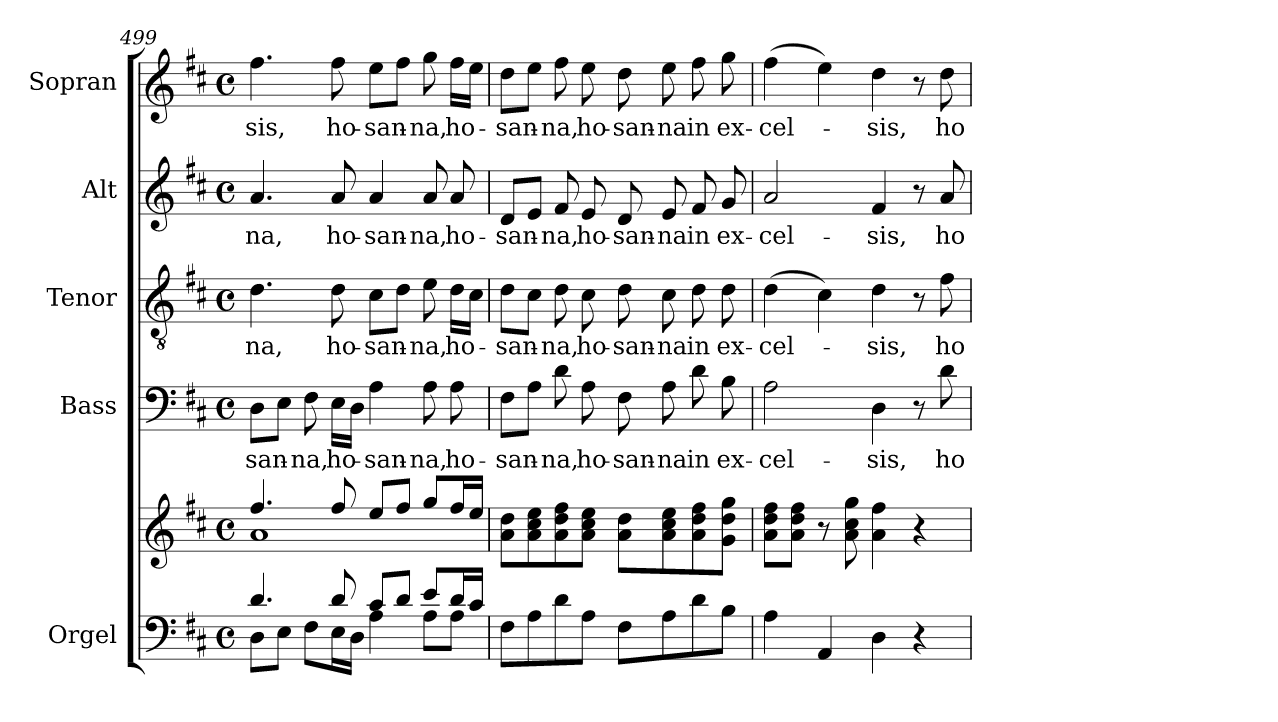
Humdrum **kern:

**kern	**kern	**kern	**text	**kern	**text	**kern	**text	**kern	**text
*part5	*part5	*part4	*part4	*part3	*part3	*part2	*part2	*part1	*part1
*staff6	*staff5	*staff4	*staff4	*staff3	*staff3	*staff2	*staff2	*staff1	*staff1
*I"Orgel	*	*I"Bass	*	*I"Tenor	*	*I"Alt	*	*I"Sopran	*
*I'Org.	*	*I'B	*	*I'T	*	*I'A	*	*I'S	*
*clefF4	*clefG2	*clefF4	*	*clefGv2	*	*clefG2	*	*clefG2	*
*k[f#c#]	*k[f#c#]	*k[f#c#]	*	*k[f#c#]	*	*k[f#c#]	*	*k[f#c#]	*
*D:	*D:	*D:	*	*D:	*	*D:	*	*D:	*
*M4/4	*M4/4	*M4/4	*	*M4/4	*	*M4/4	*	*M4/4	*
*met(c)	*met(c)	*met(c)	*	*met(c)	*	*met(c)	*	*met(c)	*
=499	=499	=499	=499	=499	=499	=499	=499	=499	=499
*^	*^	*	*	*	*	*	*	*	*
!	!	!	!	!	!LO:LY:b	!	!LO:LY:b	!	!LO:LY:b	!	!LO:LY:b
4.d/	8D\L	4.ff#/	1a	8D\L	-san-	4.d\	-na,	4.a/	-na,	4.ff#\	-sis,
.	8E\J	.	.	8E\J	.	.	.	.	.	.	.
!	!	!	!	!	!LO:LY:b	!	!	!	!	!	!
.	8F#\L	.	.	8F#\	-na,	.	.	.	.	.	.
!	!	!	!	!	!LO:LY:b	!	!LO:LY:b	!	!LO:LY:b	!	!LO:LY:b
8d/	16E\L	8ff#/	.	16E\LL	ho-	8d\	ho-	8a/	ho-	8ff#\	ho-
.	16D\JJ	.	.	16D\JJ	.	.	.	.	.	.	.
!	!	!	!	!	!LO:LY:b	!	!LO:LY:b	!	!LO:LY:b	!	!LO:LY:b
8c#/L	4A\	8ee/L	.	4A\	-san-	8c#\L	-san-	4a/	-san-	8ee\L	-san-
8d/J	.	8ff#/J	.	.	.	8d\J	.	.	.	8ff#\J	.
!	!	!	!	!	!LO:LY:b	!	!LO:LY:b	!	!LO:LY:b	!	!LO:LY:b
8e/L	8A\L	8gg/L	.	8A\	-na,	8e\	-na,	8a/	-na,	8gg\	-na,
!	!	!	!	!	!LO:LY:b	!	!LO:LY:b	!	!LO:LY:b	!	!LO:LY:b
16d/L	8A\J	16ff#/L	.	8A\	ho-	16d\LL	ho-	8a/	ho-	16ff#\LL	ho-
16c#/JJ	.	16ee/JJ	.	.	.	16c#\JJ	.	.	.	16ee\JJ	.
*v	*v	*	*	*	*	*	*	*	*	*	*
*	*v	*v	*	*	*	*	*	*	*	*
=500	=500	=500	=500	=500	=500	=500	=500	=500	=500
!	!	!	!LO:LY:b	!	!LO:LY:b	!	!LO:LY:b	!	!LO:LY:b
8F#\L	8a\ 8dd\L	8F#\L	-san-	8d\L	-san-	8d/L	-san-	8dd\L	-san-
8A\	8a\ 8cc#\ 8ee\	8A\J	.	8c#\J	.	8e/J	.	8ee\J	.
!	!	!	!LO:LY:b	!	!LO:LY:b	!	!LO:LY:b	!	!LO:LY:b
8d\	8a\ 8dd\ 8ff#\	8d\	-na,	8d\	-na,	8f#/	-na,	8ff#\	-na,
!	!	!	!LO:LY:b	!	!LO:LY:b	!	!LO:LY:b	!	!LO:LY:b
8A\J	8a\ 8cc#\ 8ee\J	8A\	ho-	8c#\	ho-	8e/	ho-	8ee\	ho-
!	!	!	!LO:LY:b	!	!LO:LY:b	!	!LO:LY:b	!	!LO:LY:b
8F#\L	8a\ 8dd\L	8F#\	-san-	8d\	-san-	8d/	-san-	8dd\	-san-
!	!	!	!LO:LY:b	!	!LO:LY:b	!	!LO:LY:b	!	!LO:LY:b
8A\	8a\ 8cc#\ 8ee\	8A\	-na	8c#\	-na	8e/	-na	8ee\	-na
!	!	!	!LO:LY:b	!	!LO:LY:b	!	!LO:LY:b	!	!LO:LY:b
8d\	8a\ 8dd\ 8ff#\	8d\	in	8d\	in	8f#/	in	8ff#\	in
!	!	!	!LO:LY:b	!	!LO:LY:b	!	!LO:LY:b	!	!LO:LY:b
8B\J	8g\ 8dd\ 8gg\J	8B\	ex-	8d\	ex-	8g/	ex-	8gg\	ex-
=501	=501	=501	=501	=501	=501	=501	=501	=501	=501
!	!	!	!LO:LY:b	!	!LO:LY:b	!	!LO:LY:b	!	!LO:LY:b
4A\	8a\ 8dd\ 8ff#\L	2A\	-cel-	(>4d\	-cel-	2a/	-cel-	(>4ff#\	-cel-
.	8a\ 8dd\ 8ff#\J	.	.	.	.	.	.	.	.
4AA/	8r	.	.	4c#\)	.	.	.	4ee\)	.
.	8a\ 8cc#\ 8gg\	.	.	.	.	.	.	.	.
!	!	!	!LO:LY:b	!	!LO:LY:b	!	!LO:LY:b	!	!LO:LY:b
4D\	4a\ 4ff#\	4D\	-sis,	4d\	-sis,	4f#/	-sis,	4dd\	-sis,
4r	4r	8r	.	8r	.	8r	.	8r	.
!	!	!	!LO:LY:b	!	!LO:LY:b	!	!LO:LY:b	!	!LO:LY:b
.	.	8d\	ho-	8f#\	ho-	8a/	ho-	8dd\	ho-
=	=	=	=	=	=	=	=	=	=
*-	*-	*-	*-	*-	*-	*-	*-	*-	*-
